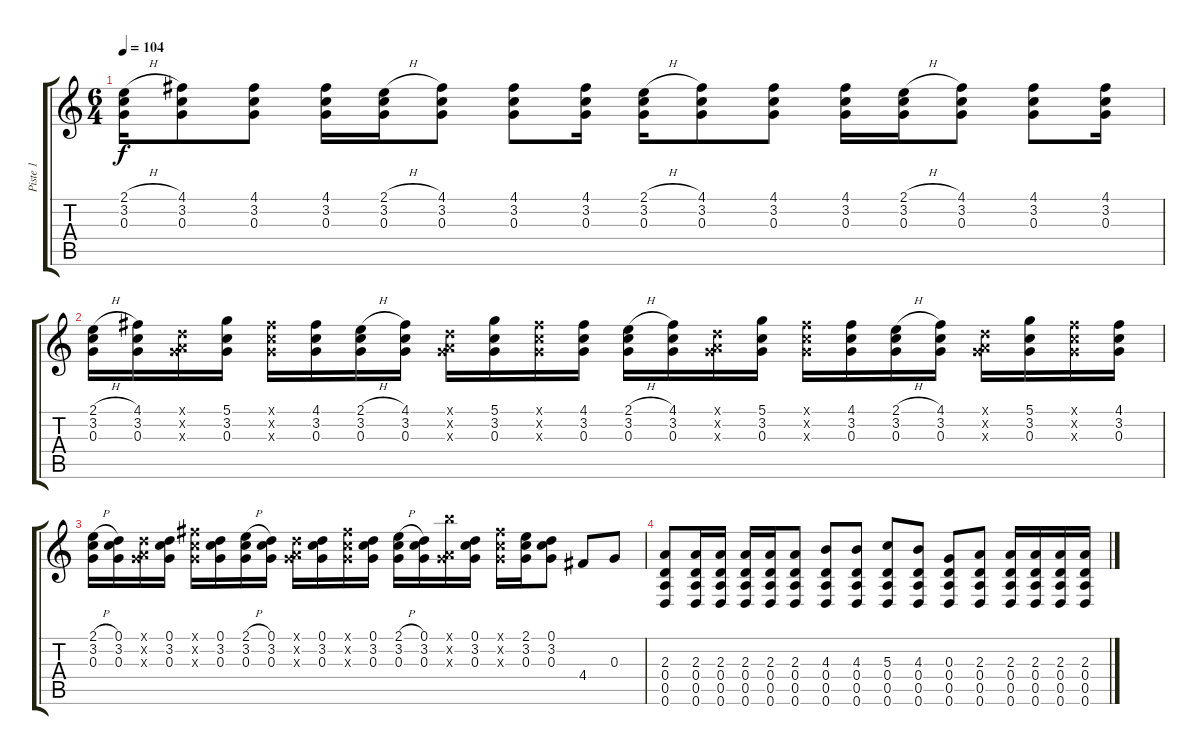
\track ("Piste 1" "Piste 1") {instrument acousticguitarsteel}
\staff {score tabs}
\tuning (D4 A3 G3 D3 A2 D2) {hide}
\ts (6 4)
\tempo 104
\clef g2
\ks c
(2.1{h} 3.2 0.3).16{dy f} (4.1 3.2 0.3).8 (4.1 3.2 0.3).8 (4.1 3.2 0.3).16 (2.1{h} 3.2 0.3).16 (4.1 3.2 0.3).8 (4.1 3.2 0.3).8 (4.1 3.2 0.3).16 (2.1{h} 3.2 0.3).16 (4.1 3.2 0.3).8 (4.1 3.2 0.3).8 (4.1 3.2 0.3).16 (2.1{h} 3.2 0.3).16 (4.1 3.2 0.3).8 (4.1 3.2 0.3).8 (4.1 3.2 0.3).16 |
(2.1{h} 3.2 0.3).16 (4.1 3.2 0.3).16 (0.1{x} 0.2{x} 0.3{x}).16 (5.1 3.2 0.3).16 (4.1{x} 3.2{x} 0.3{x}).16 (4.1 3.2 0.3).16 (2.1{h} 3.2 0.3).16 (4.1 3.2 0.3).16 (0.1{x} 0.2{x} 0.3{x}).16 (5.1 3.2 0.3).16 (4.1{x} 3.2{x} 0.3{x}).16 (4.1 3.2 0.3).16 (2.1{h} 3.2 0.3).16 (4.1 3.2 0.3).16 (0.1{x} 0.2{x} 0.3{x}).16 (5.1 3.2 0.3).16 (4.1{x} 3.2{x} 0.3{x}).16 (4.1 3.2 0.3).16 (2.1{h} 3.2 0.3).16 (4.1 3.2 0.3).16 (0.1{x} 0.2{x} 0.3{x}).16 (5.1 3.2 0.3).16 (4.1{x} 3.2{x} 0.3{x}).16 (4.1 3.2 0.3).16 |
(2.1{h} 3.2 0.3).16 (0.1 3.2 0.3).16 (0.1{x} 0.2{x} 0.3{x}).16 (0.1 3.2 0.3).16 (4.1{x} 3.2{x} 0.3{x}).16 (0.1 3.2 0.3).16 (2.1{h} 3.2 0.3).16 (0.1 3.2 0.3).16 (0.1{x} 0.2{x} 0.3{x}).16 (0.1 3.2 0.3).16 (4.1{x} 3.2{x} 0.3{x}).16 (0.1 3.2 0.3).16 (2.1{h} 3.2 0.3).16 (0.1 3.2 0.3).16 (9.1{x} 0.2{x} 0.3{x}).16 (0.1 3.2 0.3).16 (4.1{x} 3.2{x} 0.3{x}).16 (2.1 3.2 0.3).16 (0.1 3.2 0.3).8 4.4.8 0.3.8 |
(2.3 0.4 0.5 0.6).8 (2.3 0.4 0.5 0.6).16 (2.3 0.4 0.5 0.6).16 (2.3 0.4 0.5 0.6).16 (2.3 0.4 0.5 0.6).16 (2.3 0.4 0.5 0.6).8 (4.3 0.4 0.5 0.6).8 (4.3 0.4 0.5 0.6).8 (5.3 0.4 0.5 0.6).8 (4.3 0.4 0.5 0.6).8 (0.3 0.4 0.5 0.6).8 (2.3 0.4 0.5 0.6).8 (2.3 0.4 0.5 0.6).16 (2.3 0.4 0.5 0.6).16 (2.3 0.4 0.5 0.6).16 (2.3 0.4 0.5 0.6).16
